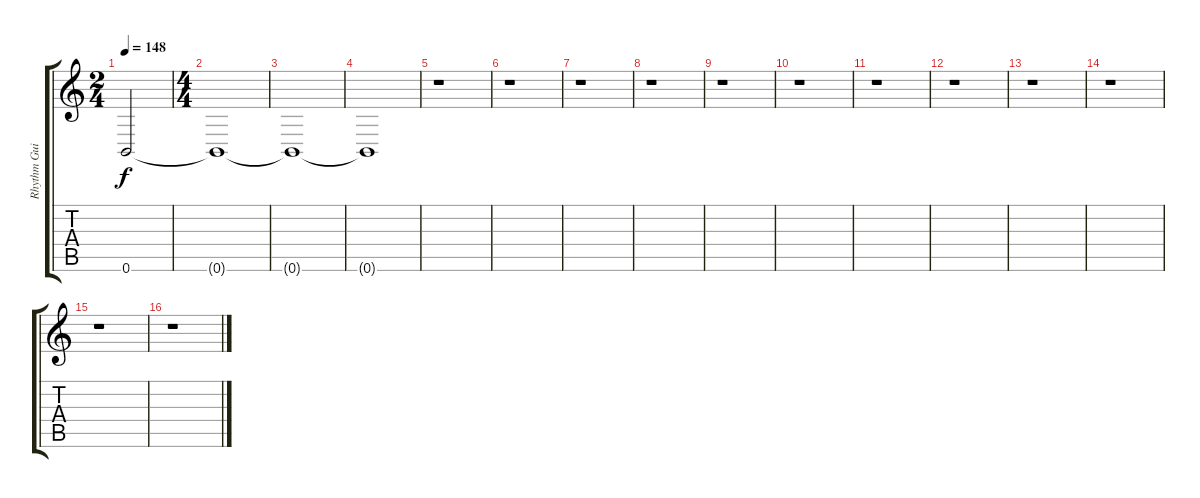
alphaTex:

\track ("Rhythm Guitar 2" "Rhythm Gui") {instrument overdrivenguitar}
\staff {score tabs}
\tuning (E4 B3 G3 D3 A2 B1) {hide}
\ts (2 4)
\tempo 148
\clef g2
\ks c
0.6.2{dy f volume 0} |
\ts (4 4)
0.6{t}.1 |
0.6{t}.1 |
0.6{t}.1 |
r.1 |
r.1 |
r.1 |
r.1 |
r.1 |
r.1 |
r.1 |
r.1 |
r.1 |
r.1 |
r.1 |
r.1
